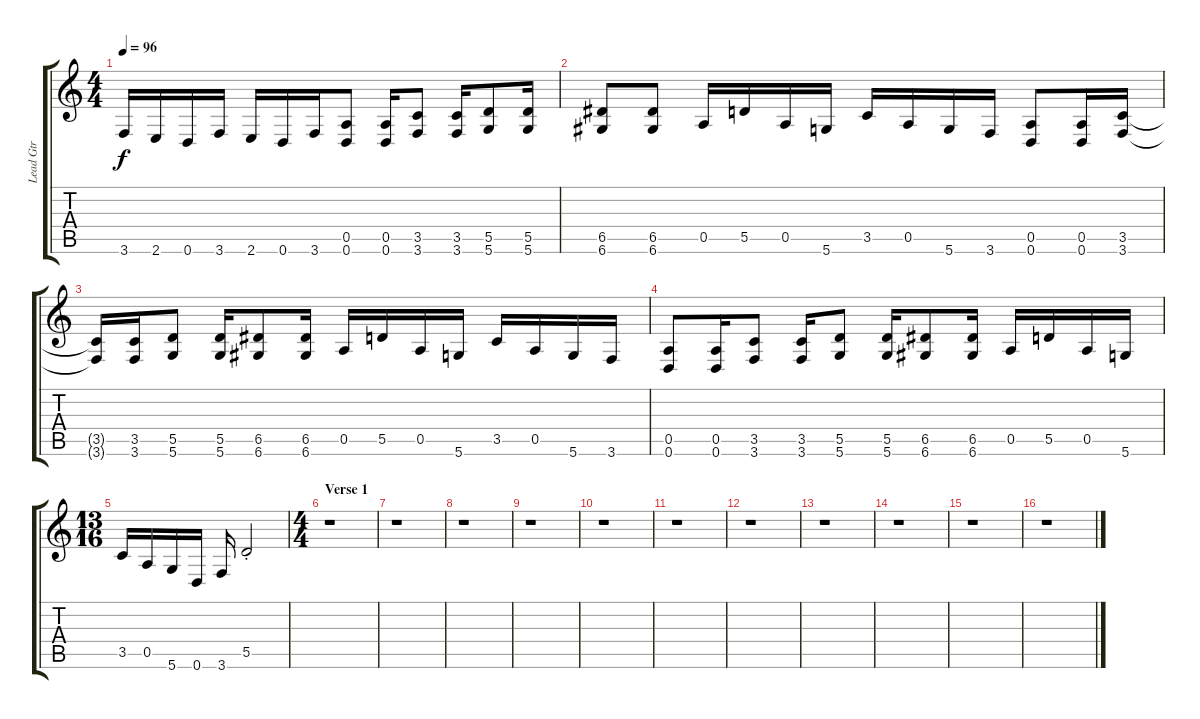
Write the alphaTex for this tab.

\track ("Lead Gtr " "Lead Gtr ") {instrument distortionguitar}
\staff {score tabs}
\tuning (E4 B3 G3 D3 A2 D2) {hide}
\ts (4 4)
\tempo 96
\clef g2
\ks c
3.6.16{dy f} 2.6.16 0.6.16 3.6.16 2.6.16 0.6.16 3.6.16 (0.5 0.6).8 (0.5 0.6).16 (3.5 3.6).8 (3.5 3.6).16 (5.5 5.6).8 (5.5 5.6).16 |
(6.5 6.6).8 (6.5 6.6).8 0.5.16 5.5.16 0.5.16 5.6.16 3.5.16 0.5.16 5.6.16 3.6.16 (0.5 0.6).8 (0.5 0.6).16 (3.5 3.6).16 |
(3.5{t} 3.6{t}).16 (3.5 3.6).16 (5.5 5.6).8 (5.5 5.6).16 (6.5 6.6).8 (6.5 6.6).16 0.5.16 5.5.16 0.5.16 5.6.16 3.5.16 0.5.16 5.6.16 3.6.16 |
(0.5 0.6).8 (0.5 0.6).16 (3.5 3.6).8 (3.5 3.6).16 (5.5 5.6).8 (5.5 5.6).16 (6.5 6.6).8 (6.5 6.6).16 0.5.16 5.5.16 0.5.16 5.6.16 |
\ts (13 16)
3.5.16 0.5.16 5.6.16 0.6.16 3.6.16 5.5{st}.2 |
\ts (4 4)
\section ("" "Verse 1")
r.1 |
r.1 |
r.1 |
r.1 |
r.1 |
r.1 |
r.1 |
r.1 |
r.1 |
r.1 |
r.1
